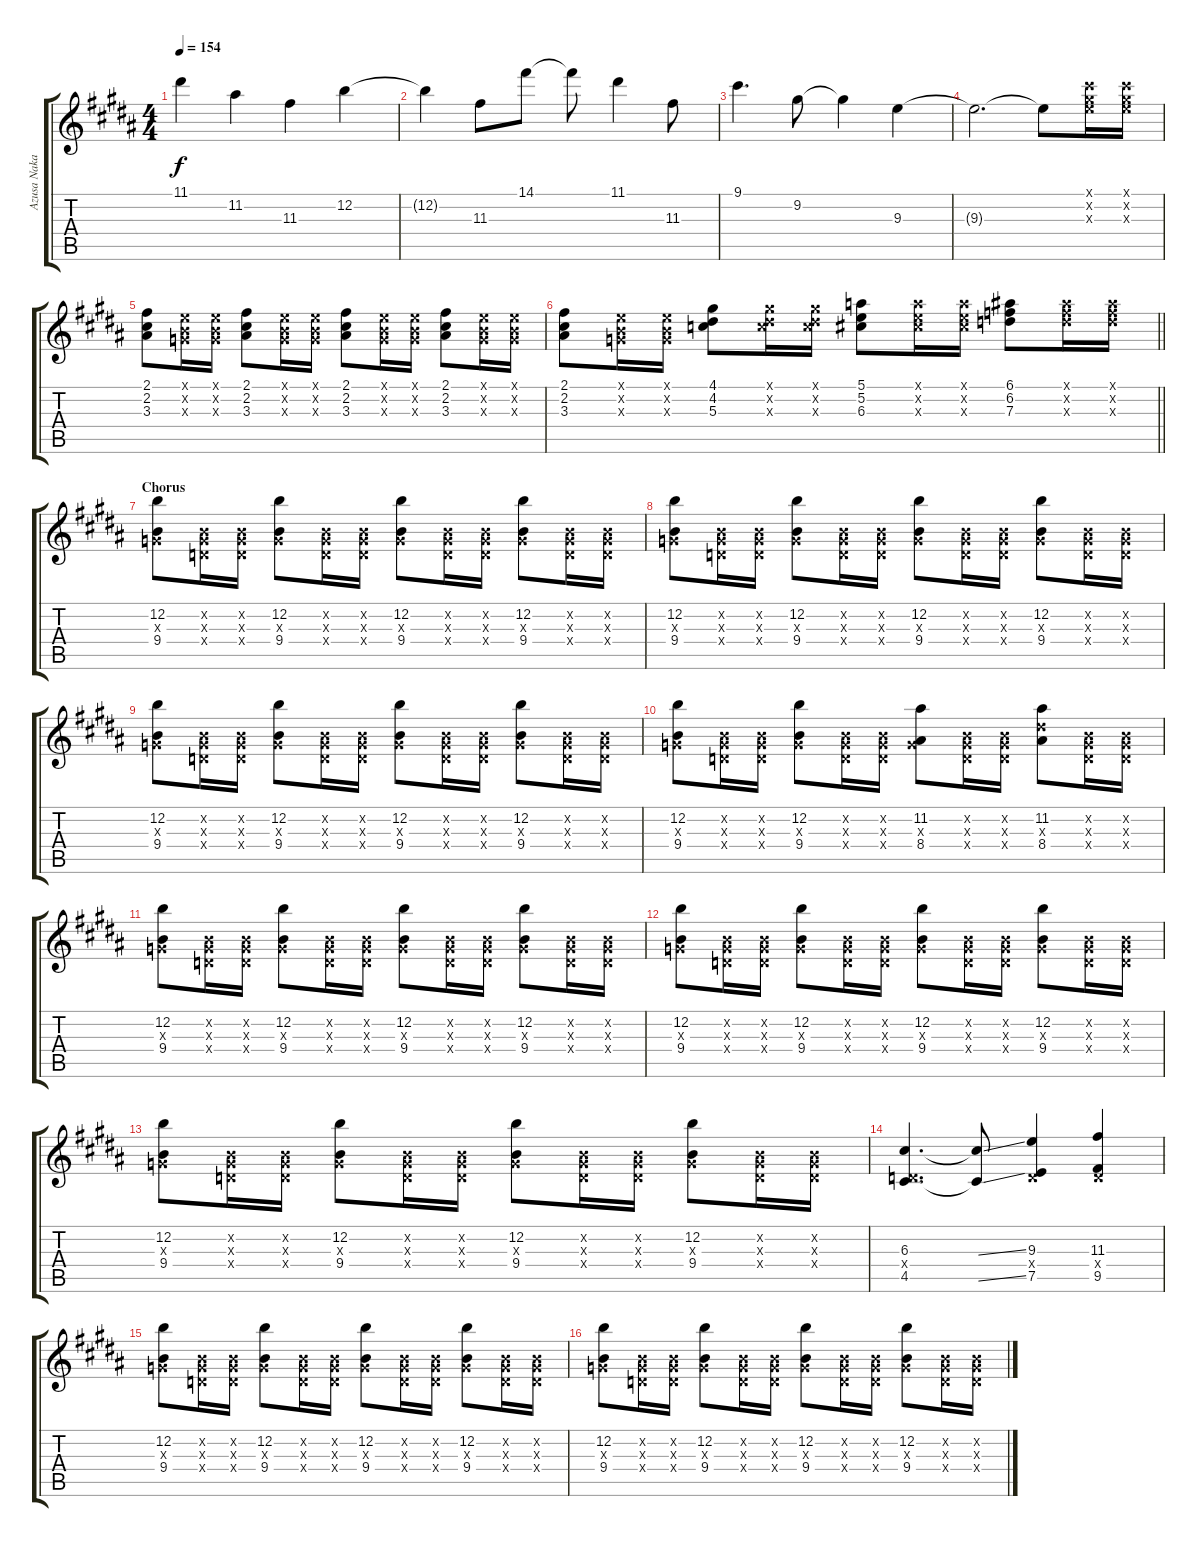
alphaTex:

\track ("Azusa Nakano" "Azusa Naka") {instrument distortionguitar}
\staff {score tabs}
\tuning (E4 B3 G3 D3 A2 E2) {hide}
\ts (4 4)
\tempo 154
\clef g2
\ks b
11.1.4{dy f} 11.2.4 11.3.4 12.2.4 |
12.2{t}.4 11.3.8 14.1.8 14.1{t}.8 11.1.4 11.3.8 |
9.1.4{d} 9.2.8 9.2{t}.4 9.3.4 |
9.3{t}.2{d} 9.3{t}.8 (9.1{x} 9.2{x} 9.3{x}).16 (9.1{x} 9.2{x} 9.3{x}).16 |
(2.1 2.2 3.3).8 (0.1{x} 0.2{x} 0.3{x}).16 (0.1{x} 0.2{x} 0.3{x}).16 (2.1 2.2 3.3).8 (0.1{x} 0.2{x} 0.3{x}).16 (0.1{x} 0.2{x} 0.3{x}).16 (2.1 2.2 3.3).8 (0.1{x} 0.2{x} 0.3{x}).16 (0.1{x} 0.2{x} 0.3{x}).16 (2.1 2.2 3.3).8 (0.1{x} 0.2{x} 0.3{x}).16 (0.1{x} 0.2{x} 0.3{x}).16 |
\barLineRight lightlight
(2.1 2.2 3.3).8 (0.1{x} 0.2{x} 0.3{x}).16 (0.1{x} 0.2{x} 0.3{x}).16 (4.1 4.2 5.3).8 (4.1{x} 4.2{x} 5.3{x}).16 (4.1{x} 4.2{x} 5.3{x}).16 (5.1 5.2 6.3).8 (5.1{x} 5.2{x} 6.3{x}).16 (5.1{x} 5.2{x} 6.3{x}).16 (6.1 6.2 7.3).8 (6.1{x} 6.2{x} 7.3{x}).16 (6.1{x} 6.2{x} 7.3{x}).16 |
\section ("" "Chorus")
(12.2 0.3{x} 9.4).8 (0.2{x} 0.3{x} 0.4{x}).16 (0.2{x} 0.3{x} 0.4{x}).16 (12.2 0.3{x} 9.4).8 (0.2{x} 0.3{x} 0.4{x}).16 (0.2{x} 0.3{x} 0.4{x}).16 (12.2 0.3{x} 9.4).8 (0.2{x} 0.3{x} 0.4{x}).16 (0.2{x} 0.3{x} 0.4{x}).16 (12.2 0.3{x} 9.4).8 (0.2{x} 0.3{x} 0.4{x}).16 (0.2{x} 0.3{x} 0.4{x}).16 |
(12.2 0.3{x} 9.4).8 (0.2{x} 0.3{x} 0.4{x}).16 (0.2{x} 0.3{x} 0.4{x}).16 (12.2 0.3{x} 9.4).8 (0.2{x} 0.3{x} 0.4{x}).16 (0.2{x} 0.3{x} 0.4{x}).16 (12.2 0.3{x} 9.4).8 (0.2{x} 0.3{x} 0.4{x}).16 (0.2{x} 0.3{x} 0.4{x}).16 (12.2 0.3{x} 9.4).8 (0.2{x} 0.3{x} 0.4{x}).16 (0.2{x} 0.3{x} 0.4{x}).16 |
(12.2 0.3{x} 9.4).8 (0.2{x} 0.3{x} 0.4{x}).16 (0.2{x} 0.3{x} 0.4{x}).16 (12.2 0.3{x} 9.4).8 (0.2{x} 0.3{x} 0.4{x}).16 (0.2{x} 0.3{x} 0.4{x}).16 (12.2 0.3{x} 9.4).8 (0.2{x} 0.3{x} 0.4{x}).16 (0.2{x} 0.3{x} 0.4{x}).16 (12.2 0.3{x} 9.4).8 (0.2{x} 0.3{x} 0.4{x}).16 (0.2{x} 0.3{x} 0.4{x}).16 |
(12.2 0.3{x} 9.4).8 (0.2{x} 0.3{x} 0.4{x}).16 (0.2{x} 0.3{x} 0.4{x}).16 (12.2 0.3{x} 9.4).8 (0.2{x} 0.3{x} 0.4{x}).16 (0.2{x} 0.3{x} 0.4{x}).16 (11.2 0.3{x} 8.4).8 (0.2{x} 0.3{x} 0.4{x}).16 (0.2{x} 0.3{x} 0.4{x}).16 (11.2 8.3{x} 8.4).8 (0.2{x} 0.3{x} 0.4{x}).16 (0.2{x} 0.3{x} 0.4{x}).16 |
(12.2 0.3{x} 9.4).8 (0.2{x} 0.3{x} 0.4{x}).16 (0.2{x} 0.3{x} 0.4{x}).16 (12.2 0.3{x} 9.4).8 (0.2{x} 0.3{x} 0.4{x}).16 (0.2{x} 0.3{x} 0.4{x}).16 (12.2 0.3{x} 9.4).8 (0.2{x} 0.3{x} 0.4{x}).16 (0.2{x} 0.3{x} 0.4{x}).16 (12.2 0.3{x} 9.4).8 (0.2{x} 0.3{x} 0.4{x}).16 (0.2{x} 0.3{x} 0.4{x}).16 |
(12.2 0.3{x} 9.4).8 (0.2{x} 0.3{x} 0.4{x}).16 (0.2{x} 0.3{x} 0.4{x}).16 (12.2 0.3{x} 9.4).8 (0.2{x} 0.3{x} 0.4{x}).16 (0.2{x} 0.3{x} 0.4{x}).16 (12.2 0.3{x} 9.4).8 (0.2{x} 0.3{x} 0.4{x}).16 (0.2{x} 0.3{x} 0.4{x}).16 (12.2 0.3{x} 9.4).8 (0.2{x} 0.3{x} 0.4{x}).16 (0.2{x} 0.3{x} 0.4{x}).16 |
(12.2 0.3{x} 9.4).8 (0.2{x} 0.3{x} 0.4{x}).16 (0.2{x} 0.3{x} 0.4{x}).16 (12.2 0.3{x} 9.4).8 (0.2{x} 0.3{x} 0.4{x}).16 (0.2{x} 0.3{x} 0.4{x}).16 (12.2 0.3{x} 9.4).8 (0.2{x} 0.3{x} 0.4{x}).16 (0.2{x} 0.3{x} 0.4{x}).16 (12.2 0.3{x} 9.4).8 (0.2{x} 0.3{x} 0.4{x}).16 (0.2{x} 0.3{x} 0.4{x}).16 |
(6.3 0.4{x} 4.5).4{d} (6.3{ss t} 4.5{ss t}).8 (9.3 0.4{x} 7.5).4 (11.3 0.4{x} 9.5).4 |
(12.2 0.3{x} 9.4).8 (0.2{x} 0.3{x} 0.4{x}).16 (0.2{x} 0.3{x} 0.4{x}).16 (12.2 0.3{x} 9.4).8 (0.2{x} 0.3{x} 0.4{x}).16 (0.2{x} 0.3{x} 0.4{x}).16 (12.2 0.3{x} 9.4).8 (0.2{x} 0.3{x} 0.4{x}).16 (0.2{x} 0.3{x} 0.4{x}).16 (12.2 0.3{x} 9.4).8 (0.2{x} 0.3{x} 0.4{x}).16 (0.2{x} 0.3{x} 0.4{x}).16 |
(12.2 0.3{x} 9.4).8 (0.2{x} 0.3{x} 0.4{x}).16 (0.2{x} 0.3{x} 0.4{x}).16 (12.2 0.3{x} 9.4).8 (0.2{x} 0.3{x} 0.4{x}).16 (0.2{x} 0.3{x} 0.4{x}).16 (12.2 0.3{x} 9.4).8 (0.2{x} 0.3{x} 0.4{x}).16 (0.2{x} 0.3{x} 0.4{x}).16 (12.2 0.3{x} 9.4).8 (0.2{x} 0.3{x} 0.4{x}).16 (0.2{x} 0.3{x} 0.4{x}).16
